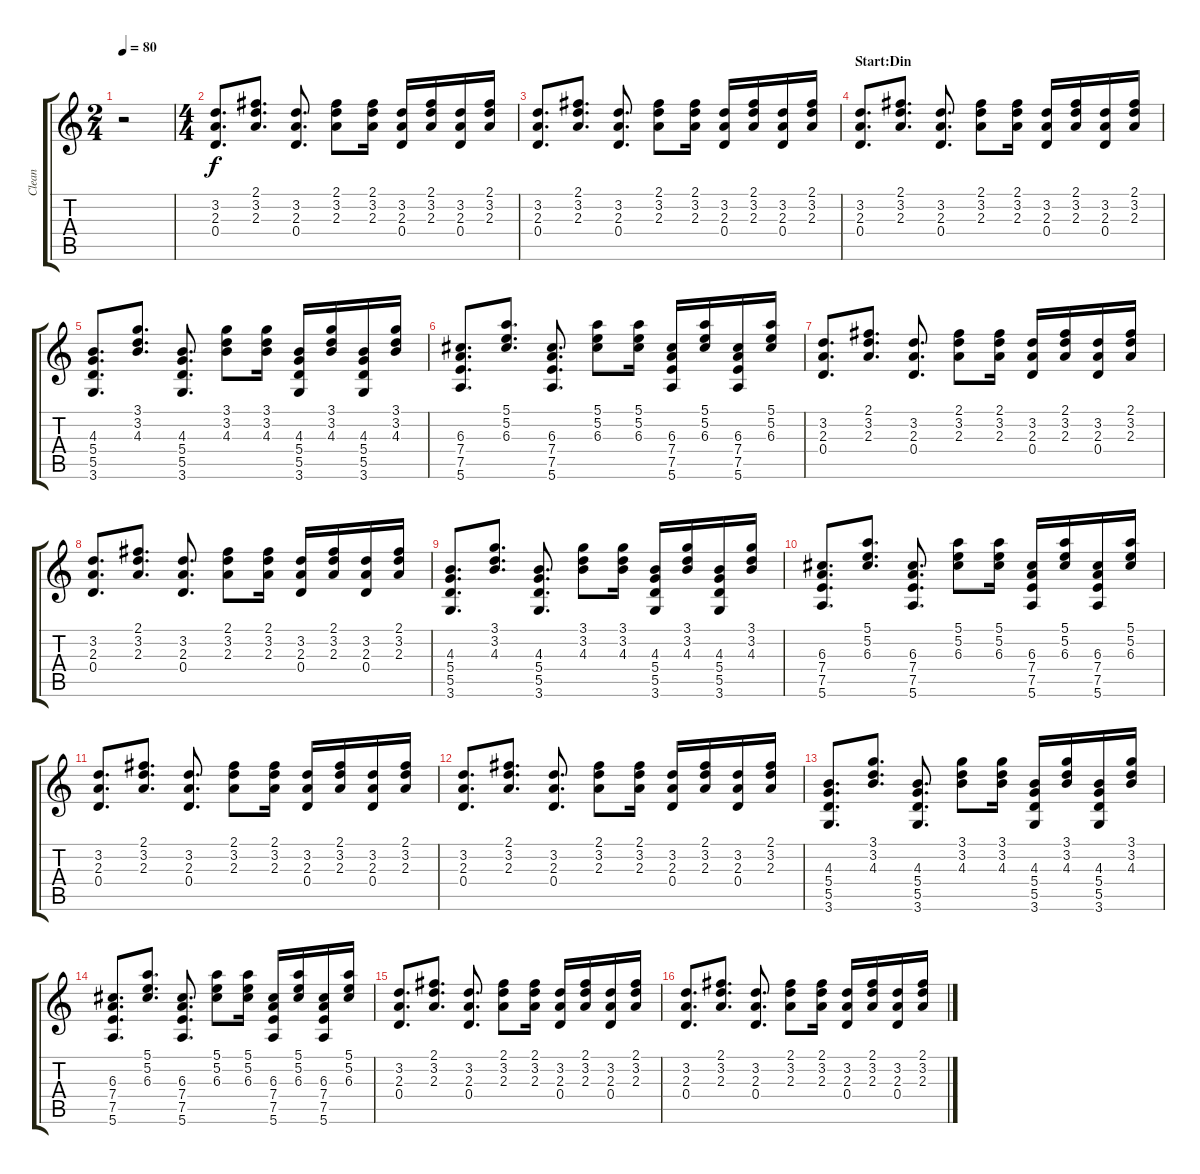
\track ("Clean" "Clean") {instrument acousticguitarsteel}
\staff {score tabs}
\tuning (E4 B3 G3 D3 A2 E2) {hide}
\ts (2 4)
\tempo 80
\clef g2
\ks c
r.2{dy f} |
\ts (4 4)
(3.2 2.3 0.4).8{d} (2.1 3.2 2.3).8{d} (3.2 2.3 0.4).8{d} (2.1 3.2 2.3).8 (2.1 3.2 2.3).16 (3.2 2.3 0.4).16 (2.1 3.2 2.3).16 (3.2 2.3 0.4).16 (2.1 3.2 2.3).16 |
(3.2 2.3 0.4).8{d} (2.1 3.2 2.3).8{d} (3.2 2.3 0.4).8{d} (2.1 3.2 2.3).8 (2.1 3.2 2.3).16 (3.2 2.3 0.4).16 (2.1 3.2 2.3).16 (3.2 2.3 0.4).16 (2.1 3.2 2.3).16 |
\section ("" "Start:Din")
(3.2 2.3 0.4).8{d} (2.1 3.2 2.3).8{d} (3.2 2.3 0.4).8{d} (2.1 3.2 2.3).8 (2.1 3.2 2.3).16 (3.2 2.3 0.4).16 (2.1 3.2 2.3).16 (3.2 2.3 0.4).16 (2.1 3.2 2.3).16 |
(4.3 5.4 5.5 3.6).8{d} (3.1 3.2 4.3).8{d} (4.3 5.4 5.5 3.6).8{d} (3.1 3.2 4.3).8 (3.1 3.2 4.3).16 (4.3 5.4 5.5 3.6).16 (3.1 3.2 4.3).16 (4.3 5.4 5.5 3.6).16 (3.1 3.2 4.3).16 |
(6.3 7.4 7.5 5.6).8{d} (5.1 5.2 6.3).8{d} (6.3 7.4 7.5 5.6).8{d} (5.1 5.2 6.3).8 (5.1 5.2 6.3).16 (6.3 7.4 7.5 5.6).16 (5.1 5.2 6.3).16 (6.3 7.4 7.5 5.6).16 (5.1 5.2 6.3).16 |
(3.2 2.3 0.4).8{d} (2.1 3.2 2.3).8{d} (3.2 2.3 0.4).8{d} (2.1 3.2 2.3).8 (2.1 3.2 2.3).16 (3.2 2.3 0.4).16 (2.1 3.2 2.3).16 (3.2 2.3 0.4).16 (2.1 3.2 2.3).16 |
(3.2 2.3 0.4).8{d} (2.1 3.2 2.3).8{d} (3.2 2.3 0.4).8{d} (2.1 3.2 2.3).8 (2.1 3.2 2.3).16 (3.2 2.3 0.4).16 (2.1 3.2 2.3).16 (3.2 2.3 0.4).16 (2.1 3.2 2.3).16 |
(4.3 5.4 5.5 3.6).8{d} (3.1 3.2 4.3).8{d} (4.3 5.4 5.5 3.6).8{d} (3.1 3.2 4.3).8 (3.1 3.2 4.3).16 (4.3 5.4 5.5 3.6).16 (3.1 3.2 4.3).16 (4.3 5.4 5.5 3.6).16 (3.1 3.2 4.3).16 |
(6.3 7.4 7.5 5.6).8{d} (5.1 5.2 6.3).8{d} (6.3 7.4 7.5 5.6).8{d} (5.1 5.2 6.3).8 (5.1 5.2 6.3).16 (6.3 7.4 7.5 5.6).16 (5.1 5.2 6.3).16 (6.3 7.4 7.5 5.6).16 (5.1 5.2 6.3).16 |
(3.2 2.3 0.4).8{d} (2.1 3.2 2.3).8{d} (3.2 2.3 0.4).8{d} (2.1 3.2 2.3).8 (2.1 3.2 2.3).16 (3.2 2.3 0.4).16 (2.1 3.2 2.3).16 (3.2 2.3 0.4).16 (2.1 3.2 2.3).16 |
(3.2 2.3 0.4).8{d} (2.1 3.2 2.3).8{d} (3.2 2.3 0.4).8{d} (2.1 3.2 2.3).8 (2.1 3.2 2.3).16 (3.2 2.3 0.4).16 (2.1 3.2 2.3).16 (3.2 2.3 0.4).16 (2.1 3.2 2.3).16 |
(4.3 5.4 5.5 3.6).8{d} (3.1 3.2 4.3).8{d} (4.3 5.4 5.5 3.6).8{d} (3.1 3.2 4.3).8 (3.1 3.2 4.3).16 (4.3 5.4 5.5 3.6).16 (3.1 3.2 4.3).16 (4.3 5.4 5.5 3.6).16 (3.1 3.2 4.3).16 |
(6.3 7.4 7.5 5.6).8{d} (5.1 5.2 6.3).8{d} (6.3 7.4 7.5 5.6).8{d} (5.1 5.2 6.3).8 (5.1 5.2 6.3).16 (6.3 7.4 7.5 5.6).16 (5.1 5.2 6.3).16 (6.3 7.4 7.5 5.6).16 (5.1 5.2 6.3).16 |
(3.2 2.3 0.4).8{d} (2.1 3.2 2.3).8{d} (3.2 2.3 0.4).8{d} (2.1 3.2 2.3).8 (2.1 3.2 2.3).16 (3.2 2.3 0.4).16 (2.1 3.2 2.3).16 (3.2 2.3 0.4).16 (2.1 3.2 2.3).16 |
(3.2 2.3 0.4).8{d} (2.1 3.2 2.3).8{d} (3.2 2.3 0.4).8{d} (2.1 3.2 2.3).8 (2.1 3.2 2.3).16 (3.2 2.3 0.4).16 (2.1 3.2 2.3).16 (3.2 2.3 0.4).16 (2.1 3.2 2.3).16
